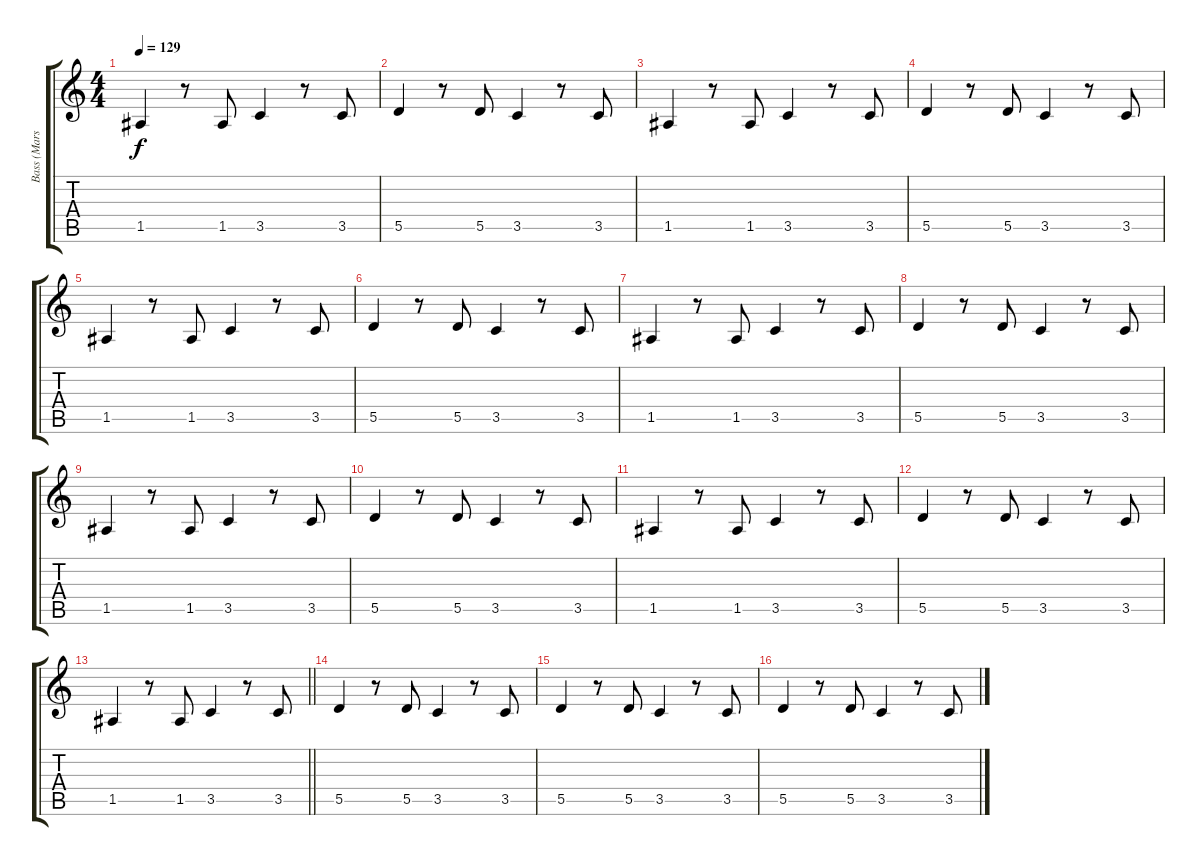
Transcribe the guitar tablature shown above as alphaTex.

\track ("Bass (Marshall)" "Bass (Mars") {instrument acousticguitarnylon}
\staff {score tabs}
\tuning (E4 B3 G3 D3 A2 E2) {hide}
\ts (4 4)
\tempo 129
\clef g2
\ks c
1.5.4{dy f} r.8 1.5.8 3.5.4 r.8 3.5.8 |
5.5.4 r.8 5.5.8 3.5.4 r.8 3.5.8 |
1.5.4 r.8 1.5.8 3.5.4 r.8 3.5.8 |
5.5.4 r.8 5.5.8 3.5.4 r.8 3.5.8 |
1.5.4 r.8 1.5.8 3.5.4 r.8 3.5.8 |
5.5.4 r.8 5.5.8 3.5.4 r.8 3.5.8 |
1.5.4 r.8 1.5.8 3.5.4 r.8 3.5.8 |
5.5.4 r.8 5.5.8 3.5.4 r.8 3.5.8 |
1.5.4 r.8 1.5.8 3.5.4 r.8 3.5.8 |
5.5.4 r.8 5.5.8 3.5.4 r.8 3.5.8 |
1.5.4 r.8 1.5.8 3.5.4 r.8 3.5.8 |
5.5.4 r.8 5.5.8 3.5.4 r.8 3.5.8 |
\barLineRight lightlight
1.5.4 r.8 1.5.8 3.5.4 r.8 3.5.8 |
5.5.4 r.8 5.5.8 3.5.4 r.8 3.5.8 |
5.5.4 r.8 5.5.8 3.5.4 r.8 3.5.8 |
5.5.4 r.8 5.5.8 3.5.4 r.8 3.5.8
